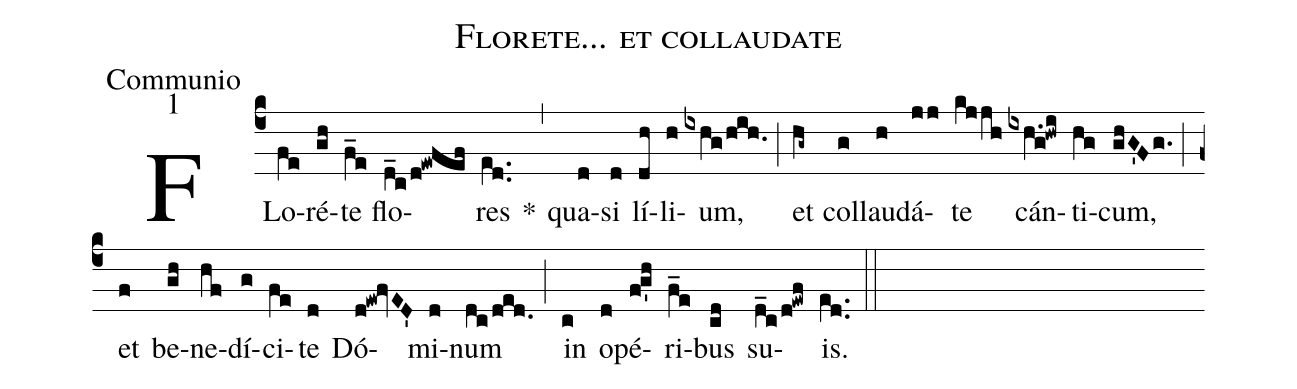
name:Florete... et collaudate;
office-part:Communio;
mode:1;
%%
(c4) FLo(fe)ré(gh)te(f_e) flo(d_c/d!ewfef)res(e[ll:1]d..) *(,) qua(d)si(d) lí(dh)li(h)um,(ixhg/hih.) (;) et(hg~) col(g)lau(h)dá(jj)te(kjjh) cán(ixh.g!hwi)ti(hg)cum,(ghG'Fg.) (;) et(f) be(gh)ne(hf)dí(g)ci(fe)te(d) Dó(d!ew!fvED')mi(d)num(dc/ded.) (;) in(c) o(d)pé(fg'h)ri(f_e)bus(cd) su(d_c/d!ewf)is.(e[ll:1]d..) (::)
